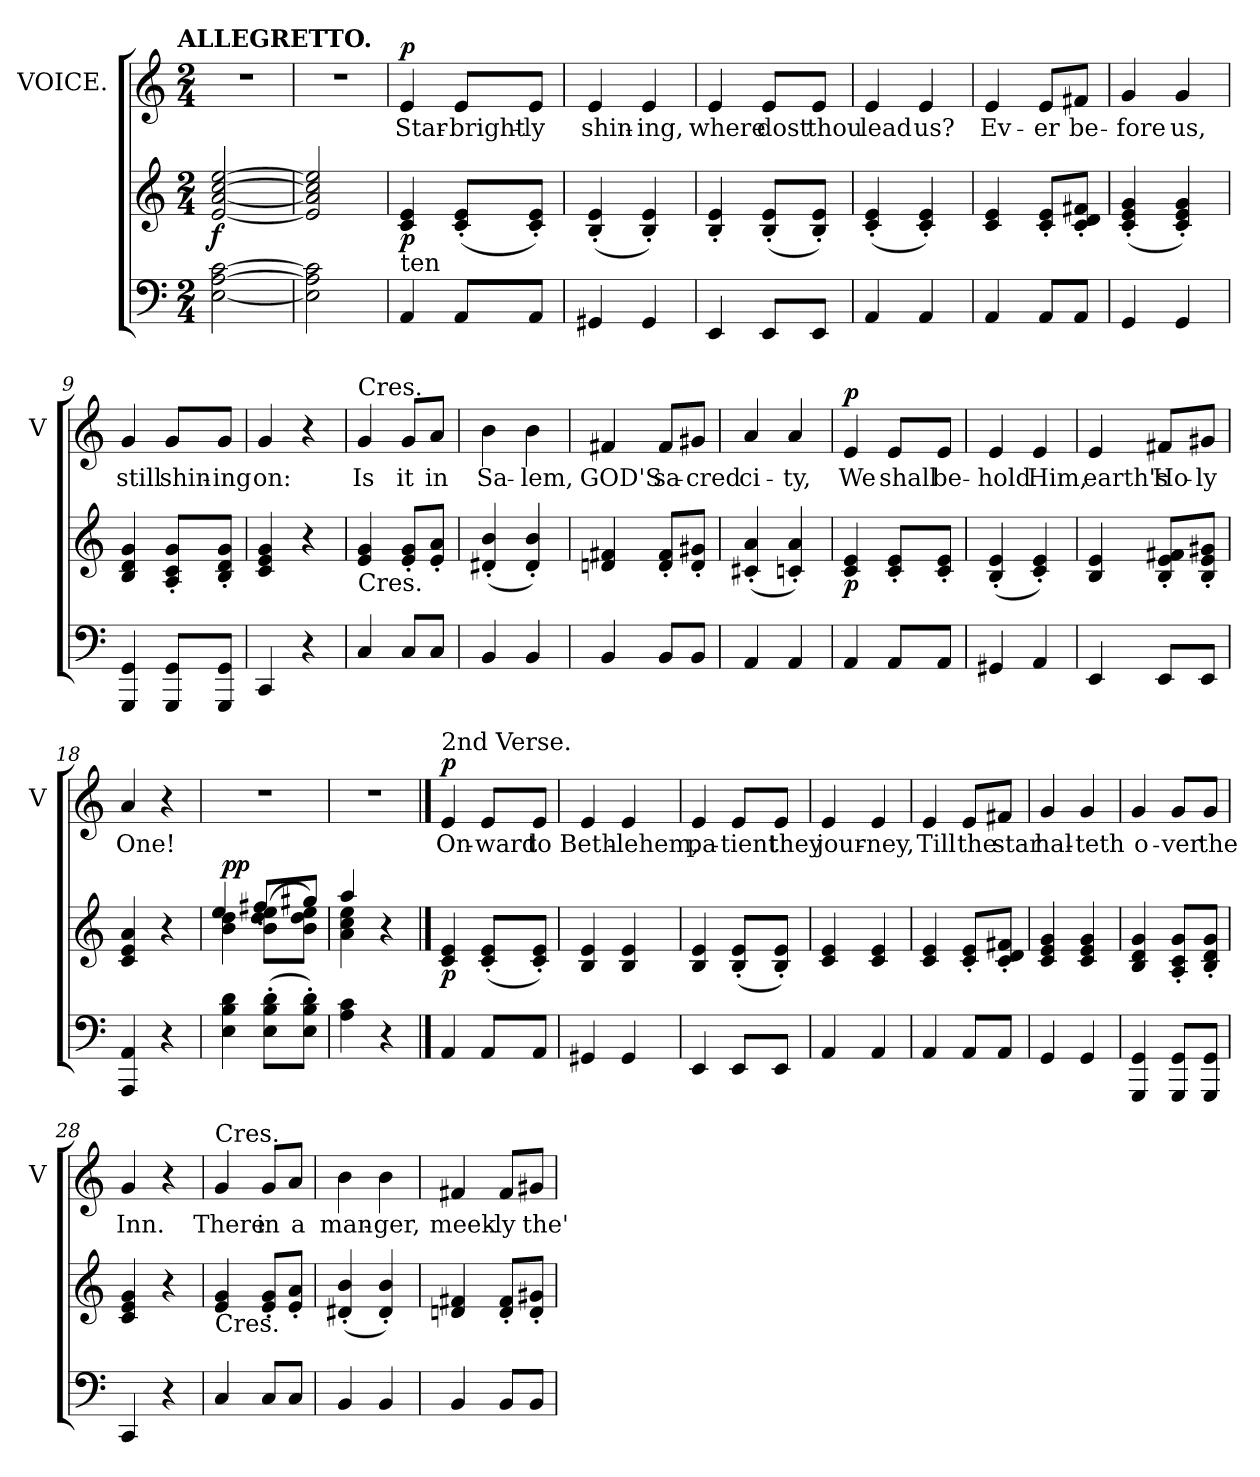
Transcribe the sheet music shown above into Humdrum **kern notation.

**kern	**kern	**dynam	**kern	**text	**dynam
*part2	*part2	*part2	*part1	*part1	*part1
*staff3	*staff2	*staff2/3	*staff1	*staff1	*staff1
*	*	*	*I"VOICE.	*	*
*	*	*	*I'V	*	*
*clefF4	*clefG2	*	*clefG2	*	*
*k[]	*k[]	*	*k[]	*	*
!!LO:TX:omd:t=ALLEGRETTO.
*M2/4	*M2/4	*	*M2/4	*	*
=1	=1	=1	=1	=1	=1
!	!	!LO:DY:b	!	!	!
[2E\ [2A\ [2c\	[2e/ [2a/ [2cc/ [2ee/	f	2r	.	.
=2	=2	=2	=2	=2	=2
2E]\ 2A]\ 2c]\	2e]/ 2a]/ 2cc]/ 2ee]/	.	2r	.	.
=3	=3	=3	=3	=3	=3
!	!LO:TX:b:t=ten	!	!	!	!
!	!	!LO:DY:b	!	!	!LO:DY:a
4AA/	4c/ 4e/	p	4e/	Star-	p
8AA/L	(<8c'/ 8e'/L	.	8e/L	bright-	.
8AA/J	8c'/ 8e'/J)	.	8e/J	-ly	.
=4	=4	=4	=4	=4	=4
4GG#X/	(<4B'/ 4e'/	.	4e/	shin-	.
4GG#/	4B'/ 4e'/)	.	4e/	-ing,	.
=5	=5	=5	=5	=5	=5
4EE/	4B'/ 4e'/	.	4e/	where	.
8EE/L	(<8B'/ 8e'/L	.	8e/L	dost	.
8EE/J	8B'/ 8e'/J)	.	8e/J	thou	.
=6	=6	=6	=6	=6	=6
4AA/	(<4c'/ 4e'/	.	4e/	lead	.
4AA/	4c'/ 4e'/)	.	4e/	us?	.
=7	=7	=7	=7	=7	=7
4AA/	4c/ 4e/	.	4e/	Ev-	.
8AA/L	8c'/ 8e'/L	.	8e/L	-er	.
8AA/J	8c'/ 8d'/ 8f#X'/J	.	8f#X/J	be-	.
!!LO:LB:g=z
=8	=8	=8	=8	=8	=8
4GG/	(<4c'/ 4e'/ 4g'/	.	4g/	-fore	.
4GG/	4c'/ 4e'/ 4g'/)	.	4g/	us,	.
=9	=9	=9	=9	=9	=9
4GGG/ 4GG/	4B/ 4d/ 4g/	.	4g/	still	.
8GGG/ 8GG/L	8A'/ 8c'/ 8g'/L	.	8g/L	shin-	.
8GGG/ 8GG/J	8B'/ 8d'/ 8g'/J	.	8g/J	-ing	.
=10	=10	=10	=10	=10	=10
4CC/	4c/ 4e/ 4g/	.	4g/	on:	.
4r	4r	.	4r	.	.
=11	=11	=11	=11	=11	=11
!	!	!	!LO:TX:a:t=Cres.	!	!
!	!LO:TX:b:t=Cres.	!	!	!	!
4C/	4e/ 4g/	.	4g/	Is	.
8C/L	8e'/ 8g'/L	.	8g/L	it	.
8C/J	8e'/ 8a'/J	.	8a/J	in	.
=12	=12	=12	=12	=12	=12
4BB/	(<4d#X'/ 4b'/	.	4b\	Sa-	.
4BB/	4d#'/ 4b'/)	.	4b\	-lem,	.
=13	=13	=13	=13	=13	=13
4BB/	4dn/ 4f#X/	.	4f#X/	GOD'S	.
8BB/L	8d'/ 8f#'/L	.	8f#/L	sa-	.
8BB/J	8d'/ 8g#X'/J	.	8g#X/J	-cred	.
=14	=14	=14	=14	=14	=14
4AA/	(<4c#X'/ 4a'/	.	4a/	ci-	.
4AA/	4cn'/ 4a'/)	.	4a/	-ty,	.
=15	=15	=15	=15	=15	=15
!	!	!LO:DY:b	!	!	!LO:DY:a
4AA/	4c/ 4e/	p	4e/	We	p
8AA/L	8c'/ 8e'/L	.	8e/L	shall	.
8AA/J	8c'/ 8e'/J	.	8e/J	be-	.
!!LO:LB:g=z
=16	=16	=16	=16	=16	=16
4GG#X/	(<4B'/ 4e'/	.	4e/	-hold	.
4AA/	4c'/ 4e'/)	.	4e/	Him,	.
=17	=17	=17	=17	=17	=17
4EE/	4B/ 4e/	.	4e/	earth's	.
8EE/L	8B'/ 8e'/ 8f#X'/L	.	8f#X/L	Ho-	.
8EE/J	8B'/ 8e'/ 8g#X'/J	.	8g#X/J	-ly	.
=18	=18	=18	=18	=18	=18
4AAA/ 4AA/	4c/ 4e/ 4a/	.	4a/	One!	.
4r	4r	.	4r	.	.
=19	=19	=19	=19	=19	=19
*	*^	*	*	*	*
!	!	!	!LO:DY:a	!	!	!
4E\ 4B\ 4d\	4b\ 4dd\	4ee/	pp	2r	.	.
(>8E'\ 8B'\ 8d'\L	(>8b\ 8dd\ 8ee\L	8ff#X'/L	.	.	.	.
8E'\ 8B'\ 8d'\J)	8b\ 8dd\ 8ee\J)	8gg#X'/J	.	.	.	.
=20	=20	=20	=20	=20	=20	=20
4A\ 4c\	4a\ 4cc\ 4ee\	4aa/	.	2r	.	.
4r	4r	4ryy	.	.	.	.
==21	==21	==21	==21	==21	==21	==21
!	!	!	!	!LO:TX:a:t=2nd Verse.	!	!
!	!	!	!LO:DY:b	!	!	!LO:DY:a
*	*v	*v	*	*	*	*
4AA/	4c/ 4e/	p	4e/	On-	p
8AA/L	(<8c'/ 8e'/L	.	8e/L	-ward	.
8AA/J	8c'/ 8e'/J)	.	8e/J	to	.
=22	=22	=22	=22	=22	=22
4GG#X/	4B/ 4e/	.	4e/	Beth-	.
4GG#/	4B/ 4e/	.	4e/	-lehem,	.
!!LO:LB:g=z
=23	=23	=23	=23	=23	=23
4EE/	4B/ 4e/	.	4e/	pa-	.
8EE/L	(<8B'/ 8e'/L	.	8e/L	-tient	.
8EE/J	8B'/ 8e'/J)	.	8e/J	they	.
=24	=24	=24	=24	=24	=24
4AA/	4c/ 4e/	.	4e/	jour-	.
4AA/	4c/ 4e/	.	4e/	-ney,	.
=25	=25	=25	=25	=25	=25
4AA/	4c/ 4e/	.	4e/	Till	.
8AA/L	8c'/ 8e'/L	.	8e/L	the	.
8AA/J	8c'/ 8d'/ 8f#X'/J	.	8f#X/J	star	.
=26	=26	=26	=26	=26	=26
4GG/	4c/ 4e/ 4g/	.	4g/	hal-	.
4GG/	4c/ 4e/ 4g/	.	4g/	-teth	.
=27	=27	=27	=27	=27	=27
4GGG/ 4GG/	4B/ 4d/ 4g/	.	4g/	o-	.
8GGG/ 8GG/L	8A'/ 8c'/ 8g'/L	.	8g/L	-ver	.
8GGG/ 8GG/J	8B'/ 8d'/ 8g'/J	.	8g/J	the	.
=28	=28	=28	=28	=28	=28
4CC/	4c/ 4e/ 4g/	.	4g/	Inn.	.
4r	4r	.	4r	.	.
=29	=29	=29	=29	=29	=29
!	!	!	!LO:TX:a:t=Cres.	!	!
!	!LO:TX:b:t=Cres.	!	!	!	!
4C/	4e/ 4g/	.	4g/	There	.
8C/L	8e'/ 8g'/L	.	8g/L	in	.
8C/J	8e'/ 8a'/J	.	8a/J	a	.
!!LO:PB:g=z
=30	=30	=30	=30	=30	=30
4BB/	(<4d#X'/ 4b'/	.	4b\	man-	.
4BB/	4d#'/ 4b'/)	.	4b\	-ger,	.
=31	=31	=31	=31	=31	=31
4BB/	4dn/ 4f#X/	.	4f#X/	meek-	.
8BB/L	8d'/ 8f#'/L	.	8f#/L	-ly	.
8BB/J	8d'/ 8g#X'/J	.	8g#X/J	the'	.
=	=	=	=	=	=
*-	*-	*-	*-	*-	*-
